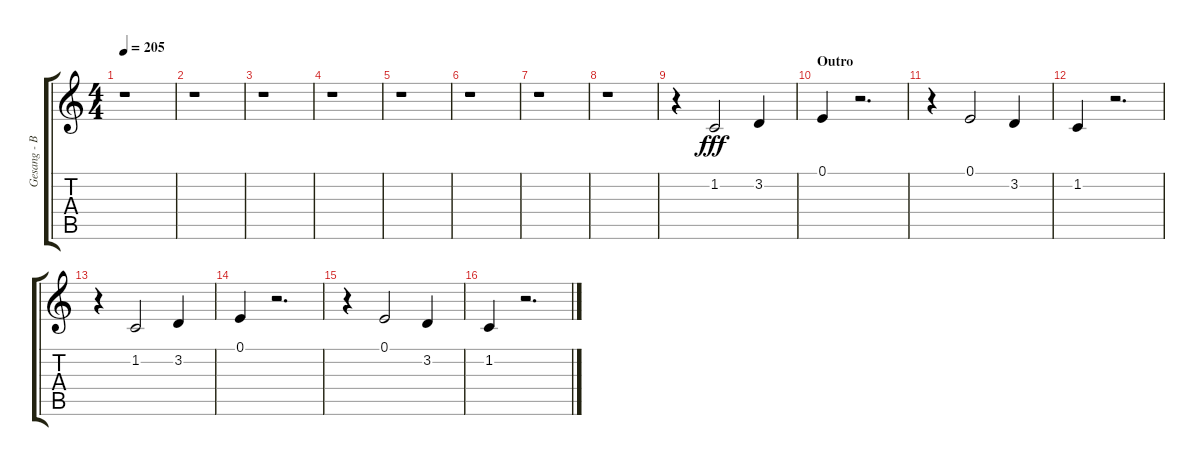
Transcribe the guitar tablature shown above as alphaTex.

\track ("Gesang - Bela B." "Gesang - B") {instrument lead2sawtooth}
\staff {score tabs}
\tuning (E4 B3 G3 D3 A2 E2) {hide}
\ts (4 4)
\tempo 205
\clef g2
\ks c
r.1{dy fff} |
r.1 |
r.1 |
r.1 |
r.1 |
r.1 |
r.1 |
r.1 |
r.4 1.2.2 3.2.4 |
\section ("" "Outro")
0.1.4 r.2{d} |
r.4 0.1.2 3.2.4 |
1.2.4 r.2{d} |
r.4 1.2.2 3.2.4 |
0.1.4 r.2{d} |
r.4 0.1.2 3.2.4 |
1.2.4 r.2{d}
